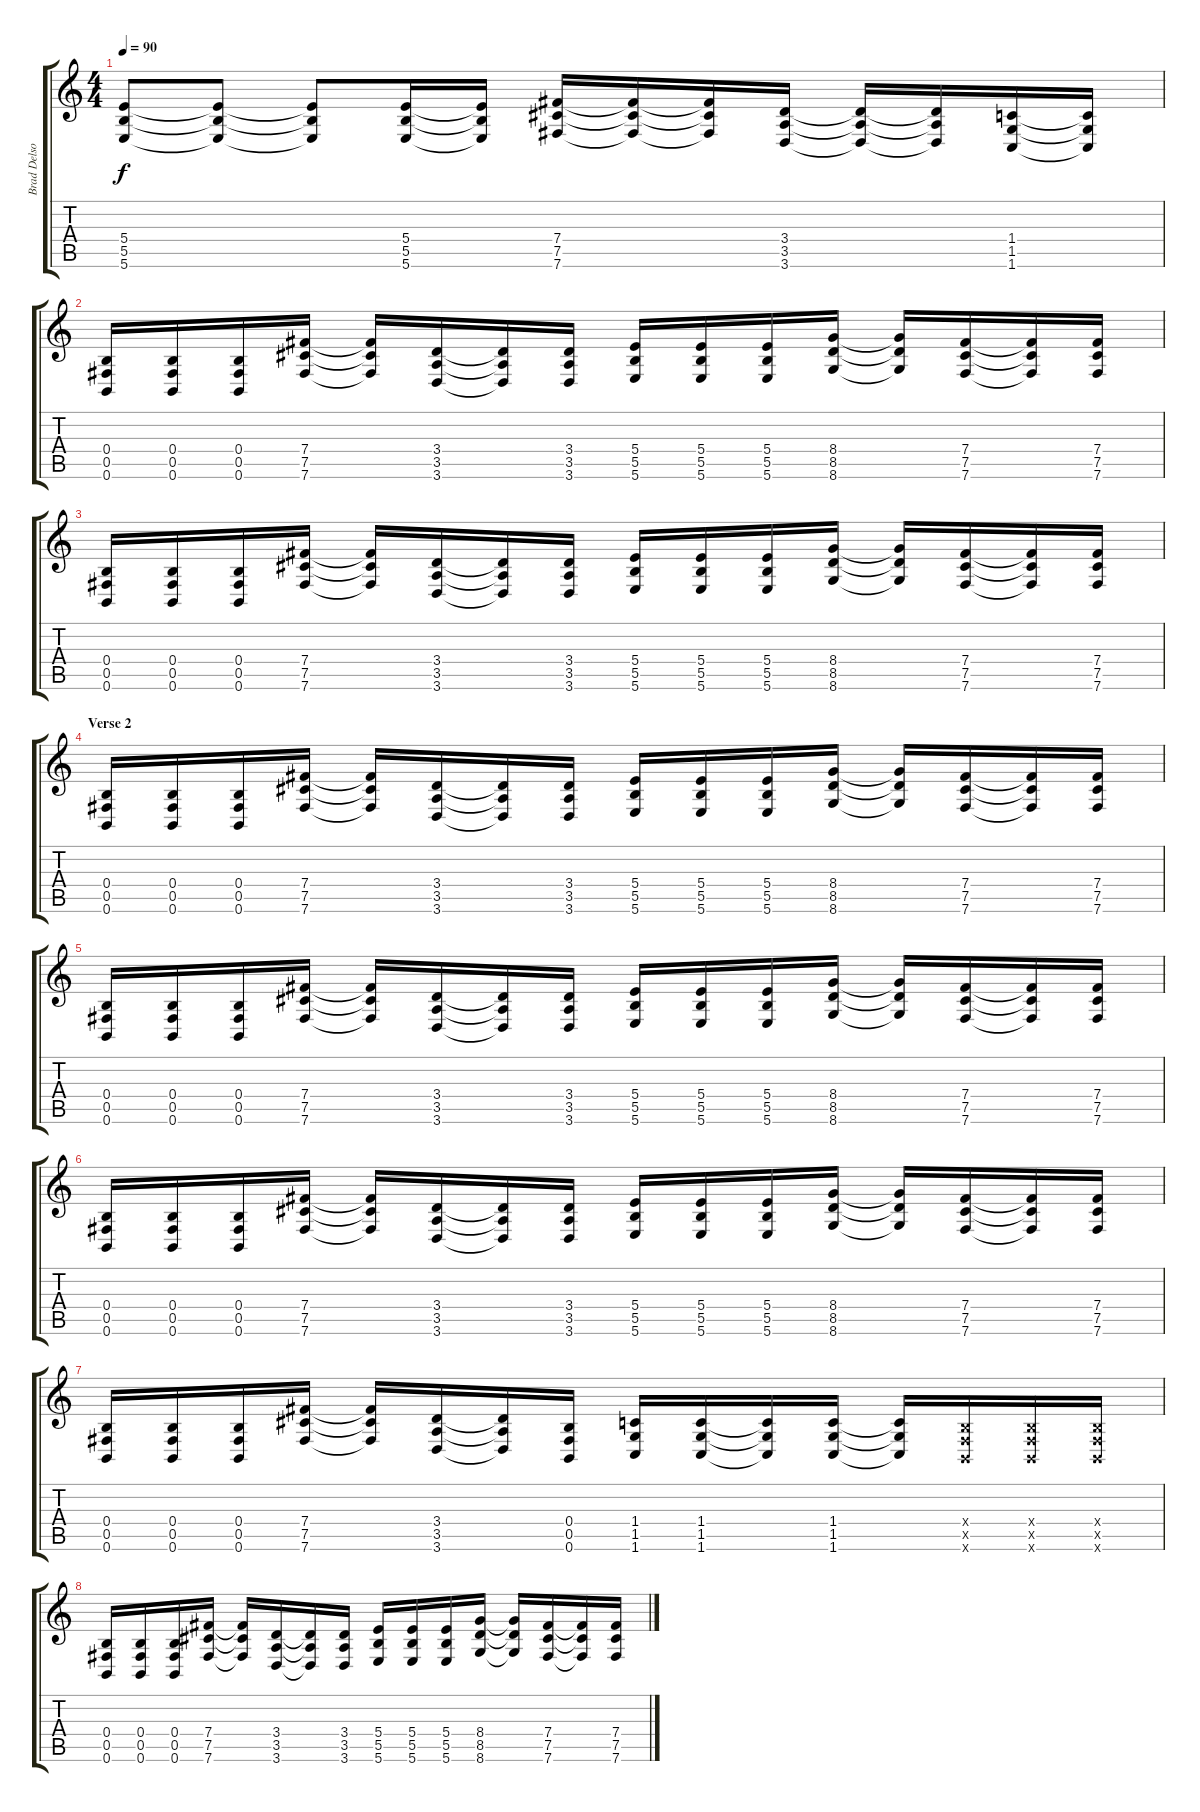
\track ("Brad Delson (Guitar)" "Brad Delso") {instrument distortionguitar}
\staff {score tabs}
\tuning (Db4 Ab3 E3 B2 Gb2 B1) {hide}
\ts (4 4)
\tempo 90
\clef g2
\ks c
(5.4 5.5 5.6).8{dy f} (5.4{t} 5.5{t} 5.6{t}).8 (5.4{t} 5.5{t} 5.6{t}).8 (5.4 5.5 5.6).16 (5.4{t} 5.5{t} 5.6{t}).16 (7.4 7.5 7.6).16 (7.4{t} 7.5{t} 7.6{t}).16 (7.4{t} 7.5{t} 7.6{t}).16 (3.4 3.5 3.6).16 (3.4{t} 3.5{t} 3.6{t}).16 (3.4{t} 3.5{t} 3.6{t}).16 (1.4 1.5 1.6).16 (1.4{t} 1.5{t} 1.6{t}).16 |
(0.4 0.5 0.6).16 (0.4 0.5 0.6).16 (0.4 0.5 0.6).16 (7.4 7.5 7.6).16 (7.4{t} 7.5{t} 7.6{t}).16 (3.4 3.5 3.6).16 (3.4{t} 3.5{t} 3.6{t}).16 (3.4 3.5 3.6).16 (5.4 5.5 5.6).16 (5.4 5.5 5.6).16 (5.4 5.5 5.6).16 (8.4 8.5 8.6).16 (8.4{t} 8.5{t} 8.6{t}).16 (7.4 7.5 7.6).16 (7.4{t} 7.5{t} 7.6{t}).16 (7.4 7.5 7.6).16 |
(0.4 0.5 0.6).16 (0.4 0.5 0.6).16 (0.4 0.5 0.6).16 (7.4 7.5 7.6).16 (7.4{t} 7.5{t} 7.6{t}).16 (3.4 3.5 3.6).16 (3.4{t} 3.5{t} 3.6{t}).16 (3.4 3.5 3.6).16 (5.4 5.5 5.6).16 (5.4 5.5 5.6).16 (5.4 5.5 5.6).16 (8.4 8.5 8.6).16 (8.4{t} 8.5{t} 8.6{t}).16 (7.4 7.5 7.6).16 (7.4{t} 7.5{t} 7.6{t}).16 (7.4 7.5 7.6).16 |
\section ("" "Verse 2")
(0.4 0.5 0.6).16{volume 9} (0.4 0.5 0.6).16 (0.4 0.5 0.6).16 (7.4 7.5 7.6).16 (7.4{t} 7.5{t} 7.6{t}).16 (3.4 3.5 3.6).16 (3.4{t} 3.5{t} 3.6{t}).16 (3.4 3.5 3.6).16 (5.4 5.5 5.6).16 (5.4 5.5 5.6).16 (5.4 5.5 5.6).16 (8.4 8.5 8.6).16 (8.4{t} 8.5{t} 8.6{t}).16 (7.4 7.5 7.6).16 (7.4{t} 7.5{t} 7.6{t}).16 (7.4 7.5 7.6).16 |
(0.4 0.5 0.6).16 (0.4 0.5 0.6).16 (0.4 0.5 0.6).16 (7.4 7.5 7.6).16 (7.4{t} 7.5{t} 7.6{t}).16 (3.4 3.5 3.6).16 (3.4{t} 3.5{t} 3.6{t}).16 (3.4 3.5 3.6).16 (5.4 5.5 5.6).16 (5.4 5.5 5.6).16 (5.4 5.5 5.6).16 (8.4 8.5 8.6).16 (8.4{t} 8.5{t} 8.6{t}).16 (7.4 7.5 7.6).16 (7.4{t} 7.5{t} 7.6{t}).16 (7.4 7.5 7.6).16 |
(0.4 0.5 0.6).16 (0.4 0.5 0.6).16 (0.4 0.5 0.6).16 (7.4 7.5 7.6).16 (7.4{t} 7.5{t} 7.6{t}).16 (3.4 3.5 3.6).16 (3.4{t} 3.5{t} 3.6{t}).16 (3.4 3.5 3.6).16 (5.4 5.5 5.6).16 (5.4 5.5 5.6).16 (5.4 5.5 5.6).16 (8.4 8.5 8.6).16 (8.4{t} 8.5{t} 8.6{t}).16 (7.4 7.5 7.6).16 (7.4{t} 7.5{t} 7.6{t}).16 (7.4 7.5 7.6).16 |
(0.4 0.5 0.6).16 (0.4 0.5 0.6).16 (0.4 0.5 0.6).16 (7.4 7.5 7.6).16 (7.4{t} 7.5{t} 7.6{t}).16 (3.4 3.5 3.6).16 (3.4{t} 3.5{t} 3.6{t}).16 (0.4 0.5 0.6).16 (1.4 1.5 1.6).16{volume 16} (1.4 1.5 1.6).16 (1.4{t} 1.5{t} 1.6{t}).16 (1.4 1.5 1.6).16 (1.4{t} 1.5{t} 1.6{t}).16 (0.4{x} 0.5{x} 0.6{x}).16 (0.4{x} 0.5{x} 0.6{x}).16 (0.4{x} 0.5{x} 0.6{x}).16 |
(0.4 0.5 0.6).16 (0.4 0.5 0.6).16 (0.4 0.5 0.6).16 (7.4 7.5 7.6).16 (7.4{t} 7.5{t} 7.6{t}).16 (3.4 3.5 3.6).16 (3.4{t} 3.5{t} 3.6{t}).16 (3.4 3.5 3.6).16 (5.4 5.5 5.6).16 (5.4 5.5 5.6).16 (5.4 5.5 5.6).16 (8.4 8.5 8.6).16 (8.4{t} 8.5{t} 8.6{t}).16 (7.4 7.5 7.6).16 (7.4{t} 7.5{t} 7.6{t}).16 (7.4 7.5 7.6).16
